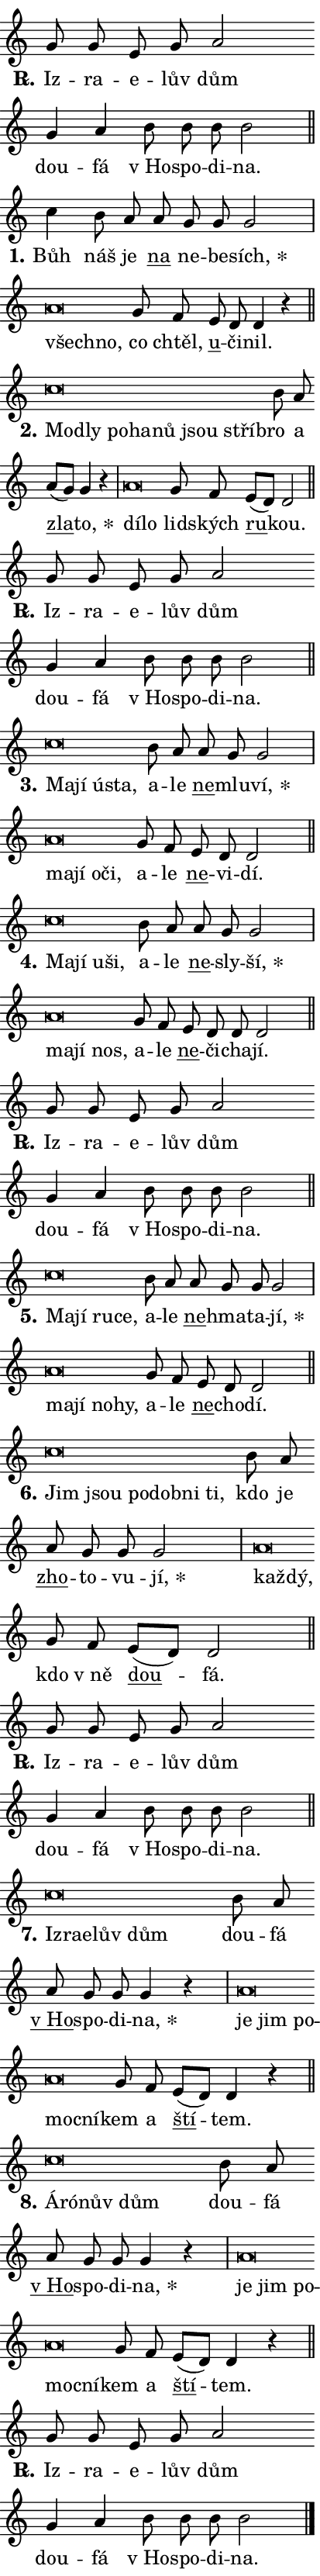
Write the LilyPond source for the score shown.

\version "2.24.0"
\header { tagline = "" }
\paper {
  indent = 0\cm
  top-margin = 0\cm
  right-margin = 0.13\cm % to fit lyric hyphens
  bottom-margin = 0\cm
  left-margin = 0\cm
  paper-width = 7\cm
  page-breaking = #ly:one-page-breaking
  system-system-spacing.basic-distance = #11
  score-system-spacing.basic-distance = #11
  ragged-last = ##f
}


%% Author: Thomas Morley
%% https://lists.gnu.org/archive/html/lilypond-user/2020-05/msg00002.html
#(define (line-position grob)
"Returns position of @var[grob} in current system:
   @code{'start}, if at first time-step
   @code{'end}, if at last time-step
   @code{'middle} otherwise
"
  (let* ((col (ly:item-get-column grob))
         (ln (ly:grob-object col 'left-neighbor))
         (rn (ly:grob-object col 'right-neighbor))
         (col-to-check-left (if (ly:grob? ln) ln col))
         (col-to-check-right (if (ly:grob? rn) rn col))
         (break-dir-left
           (and
             (ly:grob-property col-to-check-left 'non-musical #f)
             (ly:item-break-dir col-to-check-left)))
         (break-dir-right
           (and
             (ly:grob-property col-to-check-right 'non-musical #f)
             (ly:item-break-dir col-to-check-right))))
        (cond ((eqv? 1 break-dir-left) 'start)
              ((eqv? -1 break-dir-right) 'end)
              (else 'middle))))

#(define (tranparent-at-line-position vctor)
  (lambda (grob)
  "Relying on @code{line-position} select the relevant enry from @var{vctor}.
Used to determine transparency,"
    (case (line-position grob)
      ((end) (not (vector-ref vctor 0)))
      ((middle) (not (vector-ref vctor 1)))
      ((start) (not (vector-ref vctor 2))))))

noteHeadBreakVisibility =
#(define-music-function (break-visibility)(vector?)
"Makes @code{NoteHead}s transparent relying on @var{break-visibility}"
#{
  \override NoteHead.transparent =
    #(tranparent-at-line-position break-visibility)
#})

#(define delete-ledgers-for-transparent-note-heads
  (lambda (grob)
    "Reads whether a @code{NoteHead} is transparent.
If so this @code{NoteHead} is removed from @code{'note-heads} from
@var{grob}, which is supposed to be @code{LedgerLineSpanner}.
As a result ledgers are not printed for this @code{NoteHead}"
    (let* ((nhds-array (ly:grob-object grob 'note-heads))
           (nhds-list
             (if (ly:grob-array? nhds-array)
                 (ly:grob-array->list nhds-array)
                 '()))
           ;; Relies on the transparent-property being done before
           ;; Staff.LedgerLineSpanner.after-line-breaking is executed.
           ;; This is fragile ...
           (to-keep
             (remove
               (lambda (nhd)
                 (ly:grob-property nhd 'transparent #f))
               nhds-list)))
      ;; TODO find a better method to iterate over grob-arrays, similiar
      ;; to filter/remove etc for lists
      ;; For now rebuilt from scratch
      (set! (ly:grob-object grob 'note-heads)  '())
      (for-each
        (lambda (nhd)
          (ly:pointer-group-interface::add-grob grob 'note-heads nhd))
        to-keep))))

squashNotes = {
  \override NoteHead.X-extent = #'(-0.2 . 0.2)
  \override NoteHead.Y-extent = #'(-0.75 . 0)
  \override NoteHead.stencil =
    #(lambda (grob)
       (let ((pos (ly:grob-property grob 'staff-position)))
         (begin
           (if (< pos -7) (display "ERROR: Lower brevis then expected\n") (display "OK: Expected brevis position\n"))
           (if (<= pos -6) ly:text-interface::print ly:note-head::print))))
}
unSquashNotes = {
  \revert NoteHead.X-extent
  \revert NoteHead.Y-extent
  \revert NoteHead.stencil
}

hideNotes = \noteHeadBreakVisibility #begin-of-line-visible
unHideNotes = \noteHeadBreakVisibility #all-visible

% work-around for resetting accidentals
% https://lilypond.org/doc/v2.23/Documentation/notation/displaying-rhythms#unmetered-music
cadenzaMeasure = {
  \cadenzaOff
  \partial 1024 s1024
  \cadenzaOn
}

#(define-markup-command (accent layout props text) (markup?)
  "Underline accented syllable"
  (interpret-markup layout props
    #{\markup \override #'(offset . 4.3) \underline { #text }#}))

responsum = \markup \concat {
  "R" \hspace #-1.05 \path #0.1 #'((moveto 0 0.07) (lineto 0.9 0.8)) \hspace #0.05 "."
}

spaceSize = #0.6828661417322834 % exact space size for TeX Gyre Schola

\layout {
  \context {
    \Staff
    \remove "Time_signature_engraver"
    \override LedgerLineSpanner.after-line-breaking = #delete-ledgers-for-transparent-note-heads
  }
  \context {
    \Lyrics {
      \override LyricSpace.minimum-distance = \spaceSize
      \override LyricText.font-name = #"TeX Gyre Schola"
      \override LyricText.font-size = 1
      \override StanzaNumber.font-name = #"TeX Gyre Schola Bold"
      \override StanzaNumber.font-size = 1
    }
  }
  \context {
    \Score 
    \override NoteHead.text =
      #(lambda (grob) 
        (let ((pos (ly:grob-property grob 'staff-position)))
          #{\markup {
            \combine
              \halign #-0.55 \raise #(if (= pos -6) 0 0.5) \override #'(thickness . 2) \draw-line #'(3.2 . 0)
              \musicglyph "noteheads.sM1"
          }#}))
  }
}

% magnetic-lyrics.ily
%
%   written by
%     Jean Abou Samra <jean@abou-samra.fr>
%     Werner Lemberg <wl@gnu.org>
%
%   adapted by
%     Jiri Hon <jiri.hon@gmail.com>
%
% Version 2022-Apr-15

% https://www.mail-archive.com/lilypond-user@gnu.org/msg149350.html

#(define (Left_hyphen_pointer_engraver context)
   "Collect syllable-hyphen-syllable occurrences in lyrics and store
them in properties.  This engraver only looks to the left.  For
example, if the lyrics input is @code{foo -- bar}, it does the
following.

@itemize @bullet
@item
Set the @code{text} property of the @code{LyricHyphen} grob between
@q{foo} and @q{bar} to @code{foo}.

@item
Set the @code{left-hyphen} property of the @code{LyricText} grob with
text @q{foo} to the @code{LyricHyphen} grob between @q{foo} and
@q{bar}.
@end itemize

Use this auxiliary engraver in combination with the
@code{lyric-@/text::@/apply-@/magnetic-@/offset!} hook."
   (let ((hyphen #f)
         (text #f))
     (make-engraver
      (acknowledgers
       ((lyric-syllable-interface engraver grob source-engraver)
        (set! text grob)))
      (end-acknowledgers
       ((lyric-hyphen-interface engraver grob source-engraver)
        ;(when (not (grob::has-interface grob 'lyric-space-interface))
          (set! hyphen grob)));)
      ((stop-translation-timestep engraver)
       (when (and text hyphen)
         (ly:grob-set-object! text 'left-hyphen hyphen))
       (set! text #f)
       (set! hyphen #f)))))

#(define (lyric-text::apply-magnetic-offset! grob)
   "If the space between two syllables is less than the value in
property @code{LyricText@/.details@/.squash-threshold}, move the right
syllable to the left so that it gets concatenated with the left
syllable.

Use this function as a hook for
@code{LyricText@/.after-@/line-@/breaking} if the
@code{Left_@/hyphen_@/pointer_@/engraver} is active."
   (let ((hyphen (ly:grob-object grob 'left-hyphen #f)))
     (when hyphen
       (let ((left-text (ly:spanner-bound hyphen LEFT)))
         (when (grob::has-interface left-text 'lyric-syllable-interface)
           (let* ((common (ly:grob-common-refpoint grob left-text X))
                  (this-x-ext (ly:grob-extent grob common X))
                  (left-x-ext
                   (begin
                     ;; Trigger magnetism for left-text.
                     (ly:grob-property left-text 'after-line-breaking)
                     (ly:grob-extent left-text common X)))
                  ;; `delta` is the gap width between two syllables.
                  (delta (- (interval-start this-x-ext)
                            (interval-end left-x-ext)))
                  (details (ly:grob-property grob 'details))
                  (threshold (assoc-get 'squash-threshold details 0.2)))
             (when (< delta threshold)
               (let* (;; We have to manipulate the input text so that
                      ;; ligatures crossing syllable boundaries are not
                      ;; disabled.  For languages based on the Latin
                      ;; script this is essentially a beautification.
                      ;; However, for non-Western scripts it can be a
                      ;; necessity.
                      (lt (ly:grob-property left-text 'text))
                      (rt (ly:grob-property grob 'text))
                      (is-space (grob::has-interface hyphen 'lyric-space-interface))
                      (space (if is-space " " ""))
                      (extra-delta (if is-space spaceSize 0))
                      ;; Append new syllable.
                      (ltrt-space (if (and (string? lt) (string? rt))
                                (string-append lt space rt)
                                (make-concat-markup (list lt space rt))))
                      ;; Right-align `ltrt` to the right side.
                      (ltrt-space-markup (grob-interpret-markup
                               grob
                               (make-translate-markup
                                (cons (interval-length this-x-ext) 0)
                                (make-right-align-markup ltrt-space)))))
                 (begin
                   ;; Don't print `left-text`.
                   (ly:grob-set-property! left-text 'stencil #f)
                   ;; Set text and stencil (which holds all collected
                   ;; syllables so far) and shift it to the left.
                   (ly:grob-set-property! grob 'text ltrt-space)
                   (ly:grob-set-property! grob 'stencil ltrt-space-markup)
                   (ly:grob-translate-axis! grob (- (- delta extra-delta)) X))))))))))


#(define (lyric-hyphen::displace-bounds-first grob)
   ;; Make very sure this callback isn't triggered too early.
   (let ((left (ly:spanner-bound grob LEFT))
         (right (ly:spanner-bound grob RIGHT)))
     (ly:grob-property left 'after-line-breaking)
     (ly:grob-property right 'after-line-breaking)
     (ly:lyric-hyphen::print grob)))

squashThreshold = #0.4

\layout {
  \context {
    \Lyrics
    \consists #Left_hyphen_pointer_engraver
    \override LyricText.after-line-breaking =
      #lyric-text::apply-magnetic-offset!
    \override LyricHyphen.stencil = #lyric-hyphen::displace-bounds-first
    \override LyricText.details.squash-threshold = \squashThreshold
    \override LyricHyphen.minimum-distance = 0
    \override LyricHyphen.minimum-length = \squashThreshold
  }
}

squashText = \override LyricText.details.squash-threshold = 9999
unSquashText = \override LyricText.details.squash-threshold = \squashThreshold

leftText = \override LyricText.self-alignment-X = #LEFT
unLeftText = \revert LyricText.self-alignment-X

starOffset = #(lambda (grob) 
                (let ((x_offset (ly:self-alignment-interface::aligned-on-x-parent grob)))
                  (if (= x_offset 0) 0 (+ x_offset 1.2))))

star = #(define-music-function (syllable)(string?)
"Append star separator at the end of a syllable"
#{
  \once \override LyricText.X-offset = #starOffset
  \lyricmode { \markup {
    #syllable
    \override #'((font-name . "TeX Gyre Schola Bold")) \hspace #0.2 \lower #0.65 \larger "*"
  } }
#})

starAccent = #(define-music-function (syllable)(string?)
"Append star separator at the end of a syllable and make accent"
#{
  \once \override LyricText.X-offset = #starOffset
  \lyricmode { \markup {
    \accent #syllable
    \override #'((font-name . "TeX Gyre Schola Bold")) \hspace #0.2 \lower #0.65 \larger "*"
  } }
#})

breath = #(define-music-function (syllable)(string?)
"Append breathing indicator at the end of a syllable"
#{
  \lyricmode { \markup { #syllable "+" } }
#})

optionalBreath = #(define-music-function (syllable)(string?)
"Append optional breathing indicator at the end of a syllable"
#{
  \lyricmode { \markup { #syllable "(+)" } }
#})


\score {
    <<
        \new Voice = "melody" { \cadenzaOn \key c \major \relative { g'8 g e g a2 \bar "" g4 a \bar "" b8 b b b2 \cadenzaMeasure \bar "||" \break } }
        \new Lyrics \lyricsto "melody" { \lyricmode { \set stanza = \responsum
Iz -- ra -- e -- lův dům dou -- fá "v Ho" -- spo -- di -- na. } }
    >>
    \layout {}
}

\score {
    <<
        \new Voice = "melody" { \cadenzaOn \key c \major \relative { c''4 b8 a \bar "" a g g g2 \cadenzaMeasure \bar "|" \squashNotes a\breve*1/16 \hideNotes \breve*1/16 \bar "" \unHideNotes \unSquashNotes g8 f \bar "" e d d4 r \cadenzaMeasure \bar "||" \break } }
        \new Lyrics \lyricsto "melody" { \lyricmode { \set stanza = "1."
Bůh náš je \markup \accent na ne -- be -- \star sích, \leftText všech -- \squashText no, \unLeftText \unSquashText co chtěl, \markup \accent u -- či -- nil. } }
    >>
    \layout {}
}

\score {
    <<
        \new Voice = "melody" { \cadenzaOn \key c \major \relative { \squashNotes c''\breve*1/16 \hideNotes \breve*1/16 \bar "" \breve*1/16 \bar "" \breve*1/16 \bar "" \breve*1/16 \bar "" \breve*1/16 \breve*1/16 \bar "" \unHideNotes \unSquashNotes b8 a \bar "" a[( g)] g4 r \cadenzaMeasure \bar "|" \squashNotes a\breve*1/16 \hideNotes \breve*1/16 \bar "" \unHideNotes \unSquashNotes g8 f \bar "" e[( d)] d2 \cadenzaMeasure \bar "||" \break } }
        \new Lyrics \lyricsto "melody" { \lyricmode { \set stanza = "2."
\leftText Mo -- \squashText dly po -- ha -- nů jsou stříb -- \unLeftText \unSquashText ro a \markup \accent zla -- \star to, \leftText dí -- \squashText lo \unLeftText \unSquashText lid -- ských \markup \accent ru -- kou. } }
    >>
    \layout {}
}

\score {
    <<
        \new Voice = "melody" { \cadenzaOn \key c \major \relative { g'8 g e g a2 \bar "" g4 a \bar "" b8 b b b2 \cadenzaMeasure \bar "||" \break } }
        \new Lyrics \lyricsto "melody" { \lyricmode { \set stanza = \responsum
Iz -- ra -- e -- lův dům dou -- fá "v Ho" -- spo -- di -- na. } }
    >>
    \layout {}
}

\score {
    <<
        \new Voice = "melody" { \cadenzaOn \key c \major \relative { \squashNotes c''\breve*1/16 \hideNotes \breve*1/16 \bar "" \breve*1/16 \breve*1/16 \bar "" \unHideNotes \unSquashNotes b8 a \bar "" a g g2 \cadenzaMeasure \bar "|" \squashNotes a\breve*1/16 \hideNotes \breve*1/16 \bar "" \breve*1/16 \breve*1/16 \bar "" \unHideNotes \unSquashNotes g8 f \bar "" e d d2 \cadenzaMeasure \bar "||" \break } }
        \new Lyrics \lyricsto "melody" { \lyricmode { \set stanza = "3."
\leftText Ma -- \squashText jí ú -- sta, \unLeftText \unSquashText a -- le \markup \accent ne -- mlu -- \star ví, \leftText ma -- \squashText jí o -- či, \unLeftText \unSquashText a -- le \markup \accent ne -- vi -- dí. } }
    >>
    \layout {}
}

\score {
    <<
        \new Voice = "melody" { \cadenzaOn \key c \major \relative { \squashNotes c''\breve*1/16 \hideNotes \breve*1/16 \bar "" \breve*1/16 \breve*1/16 \bar "" \unHideNotes \unSquashNotes b8 a \bar "" a g g2 \cadenzaMeasure \bar "|" \squashNotes a\breve*1/16 \hideNotes \breve*1/16 \breve*1/16 \bar "" \unHideNotes \unSquashNotes g8 f \bar "" e d d d2 \cadenzaMeasure \bar "||" \break } }
        \new Lyrics \lyricsto "melody" { \lyricmode { \set stanza = "4."
\leftText Ma -- \squashText jí u -- ši, \unLeftText \unSquashText a -- le \markup \accent ne -- sly -- \star ší, \leftText ma -- \squashText jí nos, \unLeftText \unSquashText a -- le \markup \accent ne -- či -- cha -- jí. } }
    >>
    \layout {}
}

\score {
    <<
        \new Voice = "melody" { \cadenzaOn \key c \major \relative { g'8 g e g a2 \bar "" g4 a \bar "" b8 b b b2 \cadenzaMeasure \bar "||" \break } }
        \new Lyrics \lyricsto "melody" { \lyricmode { \set stanza = \responsum
Iz -- ra -- e -- lův dům dou -- fá "v Ho" -- spo -- di -- na. } }
    >>
    \layout {}
}

\score {
    <<
        \new Voice = "melody" { \cadenzaOn \key c \major \relative { \squashNotes c''\breve*1/16 \hideNotes \breve*1/16 \bar "" \breve*1/16 \breve*1/16 \bar "" \unHideNotes \unSquashNotes b8 a \bar "" a g g g2 \cadenzaMeasure \bar "|" \squashNotes a\breve*1/16 \hideNotes \breve*1/16 \bar "" \breve*1/16 \breve*1/16 \bar "" \unHideNotes \unSquashNotes g8 f \bar "" e d d2 \cadenzaMeasure \bar "||" \break } }
        \new Lyrics \lyricsto "melody" { \lyricmode { \set stanza = "5."
\leftText Ma -- \squashText jí ru -- ce, \unLeftText \unSquashText a -- le \markup \accent ne -- hma -- ta -- \star jí, \leftText ma -- \squashText jí no -- hy, \unLeftText \unSquashText a -- le \markup \accent ne -- cho -- dí. } }
    >>
    \layout {}
}

\score {
    <<
        \new Voice = "melody" { \cadenzaOn \key c \major \relative { \squashNotes c''\breve*1/16 \hideNotes \breve*1/16 \bar "" \breve*1/16 \bar "" \breve*1/16 \bar "" \breve*1/16 \breve*1/16 \bar "" \unHideNotes \unSquashNotes b8 a \bar "" a g g g2 \cadenzaMeasure \bar "|" \squashNotes a\breve*1/16 \hideNotes \breve*1/16 \bar "" \unHideNotes \unSquashNotes g8 f \bar "" e[( d)] d2 \cadenzaMeasure \bar "||" \break } }
        \new Lyrics \lyricsto "melody" { \lyricmode { \set stanza = "6."
\leftText Jim \squashText jsou po -- dob -- ni ti, \unLeftText \unSquashText kdo je \markup \accent zho -- to -- vu -- \star jí, \leftText kaž -- \squashText dý, \unLeftText \unSquashText kdo "v ně" \markup \accent dou -- fá. } }
    >>
    \layout {}
}

\score {
    <<
        \new Voice = "melody" { \cadenzaOn \key c \major \relative { g'8 g e g a2 \bar "" g4 a \bar "" b8 b b b2 \cadenzaMeasure \bar "||" \break } }
        \new Lyrics \lyricsto "melody" { \lyricmode { \set stanza = \responsum
Iz -- ra -- e -- lův dům dou -- fá "v Ho" -- spo -- di -- na. } }
    >>
    \layout {}
}

\score {
    <<
        \new Voice = "melody" { \cadenzaOn \key c \major \relative { \squashNotes c''\breve*1/16 \hideNotes \breve*1/16 \bar "" \breve*1/16 \bar "" \breve*1/16 \breve*1/16 \bar "" \unHideNotes \unSquashNotes b8 a \bar "" a g g g4 r \cadenzaMeasure \bar "|" \squashNotes a\breve*1/16 \hideNotes \breve*1/16 \bar "" \breve*1/16 \bar "" \breve*1/16 \breve*1/16 \bar "" \unHideNotes \unSquashNotes g8 f \bar "" e[( d)] d4 r \cadenzaMeasure \bar "||" \break } }
        \new Lyrics \lyricsto "melody" { \lyricmode { \set stanza = "7."
\leftText Iz -- \squashText ra -- e -- lův dům \unLeftText \unSquashText dou -- fá \markup \accent "v Ho" -- spo -- di -- \star na, \leftText je \squashText jim po -- moc -- ní -- \unLeftText \unSquashText kem a \markup \accent ští -- tem. } }
    >>
    \layout {}
}

\score {
    <<
        \new Voice = "melody" { \cadenzaOn \key c \major \relative { \squashNotes c''\breve*1/16 \hideNotes \breve*1/16 \bar "" \breve*1/16 \breve*1/16 \bar "" \unHideNotes \unSquashNotes b8 a \bar "" a g g g4 r \cadenzaMeasure \bar "|" \squashNotes a\breve*1/16 \hideNotes \breve*1/16 \bar "" \breve*1/16 \bar "" \breve*1/16 \breve*1/16 \bar "" \unHideNotes \unSquashNotes g8 f \bar "" e[( d)] d4 r \cadenzaMeasure \bar "||" \break } }
        \new Lyrics \lyricsto "melody" { \lyricmode { \set stanza = "8."
\leftText Á -- \squashText ró -- nův dům \unLeftText \unSquashText dou -- fá \markup \accent "v Ho" -- spo -- di -- \star na, \leftText je \squashText jim po -- moc -- ní -- \unLeftText \unSquashText kem a \markup \accent ští -- tem. } }
    >>
    \layout {}
}

\score {
    <<
        \new Voice = "melody" { \cadenzaOn \key c \major \relative { g'8 g e g a2 \bar "" g4 a \bar "" b8 b b b2 \cadenzaMeasure \bar "||" \break } \bar "|." }
        \new Lyrics \lyricsto "melody" { \lyricmode { \set stanza = \responsum
Iz -- ra -- e -- lův dům dou -- fá "v Ho" -- spo -- di -- na. } }
    >>
    \layout {}
}
